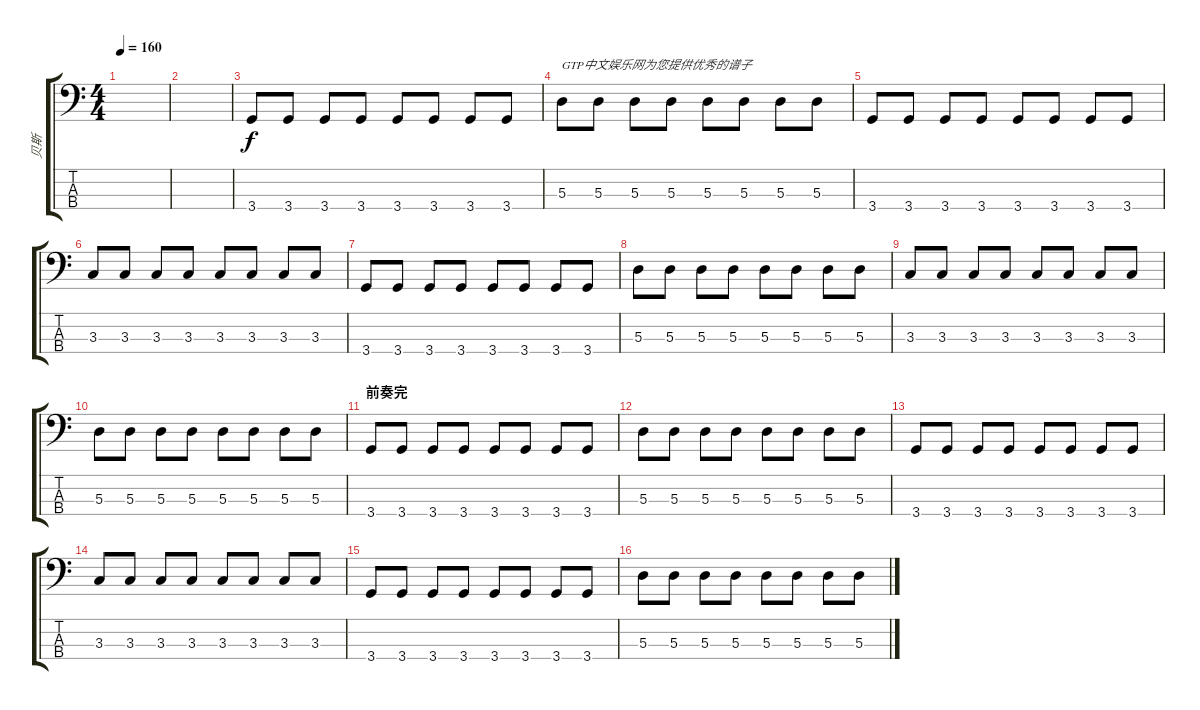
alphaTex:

\track ("贝斯" "贝斯") {instrument electricbassfinger}
\staff {score tabs}
\tuning (G2 D2 A1 E1) {hide}
\ts (4 4)
\tempo 160
\clef f4
\ks c
|
|
3.4.8 3.4.8 3.4.8 3.4.8 3.4.8 3.4.8 3.4.8 3.4.8 |
5.3.8{txt "GTP中文娱乐网为您提供优秀的谱子"} 5.3.8 5.3.8 5.3.8 5.3.8 5.3.8 5.3.8 5.3.8 |
3.4.8 3.4.8 3.4.8 3.4.8 3.4.8 3.4.8 3.4.8 3.4.8 |
3.3.8 3.3.8 3.3.8 3.3.8 3.3.8 3.3.8 3.3.8 3.3.8 |
3.4.8 3.4.8 3.4.8 3.4.8 3.4.8 3.4.8 3.4.8 3.4.8 |
5.3.8 5.3.8 5.3.8 5.3.8 5.3.8 5.3.8 5.3.8 5.3.8 |
3.3.8 3.3.8 3.3.8 3.3.8 3.3.8 3.3.8 3.3.8 3.3.8 |
5.3.8 5.3.8 5.3.8 5.3.8 5.3.8 5.3.8 5.3.8 5.3.8 |
\section ("" "前奏完")
3.4.8 3.4.8 3.4.8 3.4.8 3.4.8 3.4.8 3.4.8 3.4.8 |
5.3.8 5.3.8 5.3.8 5.3.8 5.3.8 5.3.8 5.3.8 5.3.8 |
3.4.8 3.4.8 3.4.8 3.4.8 3.4.8 3.4.8 3.4.8 3.4.8 |
3.3.8 3.3.8 3.3.8 3.3.8 3.3.8 3.3.8 3.3.8 3.3.8 |
3.4.8 3.4.8 3.4.8 3.4.8 3.4.8 3.4.8 3.4.8 3.4.8 |
5.3.8 5.3.8 5.3.8 5.3.8 5.3.8 5.3.8 5.3.8 5.3.8
